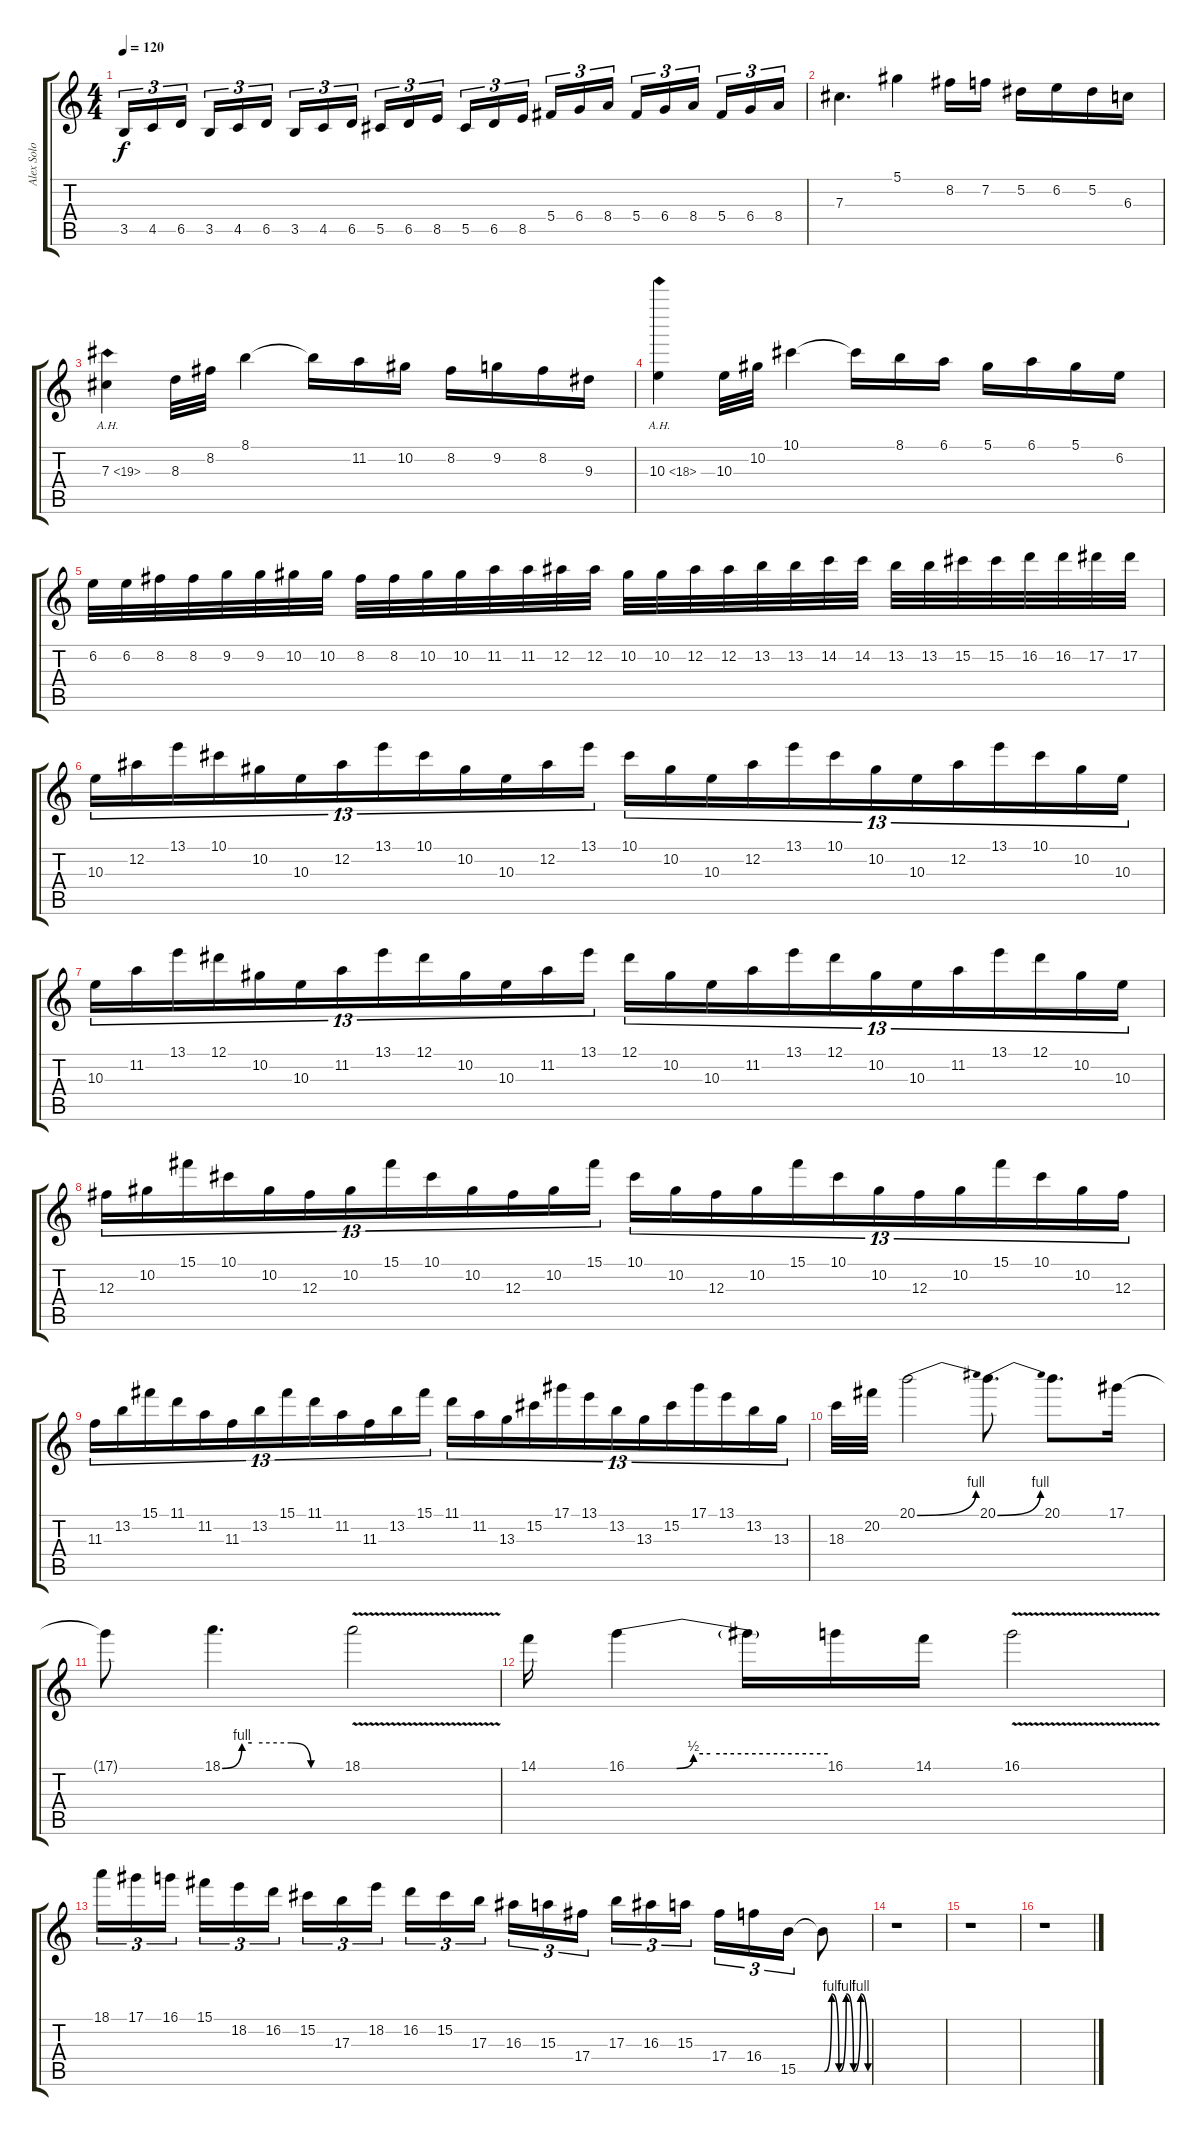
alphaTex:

\track ("Alex Solo" "Alex Solo") {instrument distortionguitar}
\staff {score tabs}
\tuning (Eb4 Bb3 Gb3 Db3 Ab2 Db2) {hide}
\ts (4 4)
\tempo 120
\clef g2
\ks c
3.5.16{tu (3 2) dy f} 4.5.16{tu (3 2)} 6.5.16{tu (3 2) beam splitsecondary} 3.5.16{tu (3 2)} 4.5.16{tu (3 2)} 6.5.16{tu (3 2)} 3.5.16{tu (3 2)} 4.5.16{tu (3 2)} 6.5.16{tu (3 2) beam splitsecondary} 5.5.16{tu (3 2)} 6.5.16{tu (3 2)} 8.5.16{tu (3 2)} 5.5.16{tu (3 2)} 6.5.16{tu (3 2)} 8.5.16{tu (3 2) beam splitsecondary} 5.4.16{tu (3 2)} 6.4.16{tu (3 2)} 8.4.16{tu (3 2)} 5.4.16{tu (3 2)} 6.4.16{tu (3 2)} 8.4.16{tu (3 2) beam splitsecondary} 5.4.16{tu (3 2)} 6.4.16{tu (3 2)} 8.4.16{tu (3 2)} |
7.3.4{d} 5.1.4 8.2.16 7.2.16 5.2.16 6.2.16 5.2.16 6.3.16 |
7.3{ah 12}.4 8.3.32 8.2.32 8.1.4 8.1{t}.16 11.2.16 10.2.16 8.2.16 9.2.16 8.2.16 9.3.16 |
10.3{ah 8}.4 10.3.32 10.2.32 10.1.4 10.1{t}.16 8.1.16 6.1.16 5.1.16 6.1.16 5.1.16 6.2.16 |
6.2.32 6.2.32 8.2.32 8.2.32 9.2.32 9.2.32 10.2.32 10.2.32 8.2.32 8.2.32 10.2.32 10.2.32 11.2.32 11.2.32 12.2.32 12.2.32 10.2.32 10.2.32 12.2.32 12.2.32 13.2.32 13.2.32 14.2.32 14.2.32 13.2.32 13.2.32 15.2.32 15.2.32 16.2.32 16.2.32 17.2.32 17.2.32 |
10.3.16{tu (13 8)} 12.2.16{tu (13 8)} 13.1.16{tu (13 8)} 10.1.16{tu (13 8)} 10.2.16{tu (13 8)} 10.3.16{tu (13 8)} 12.2.16{tu (13 8)} 13.1.16{tu (13 8)} 10.1.16{tu (13 8)} 10.2.16{tu (13 8)} 10.3.16{tu (13 8)} 12.2.16{tu (13 8)} 13.1.16{tu (13 8)} 10.1.16{tu (13 8)} 10.2.16{tu (13 8)} 10.3.16{tu (13 8)} 12.2.16{tu (13 8)} 13.1.16{tu (13 8)} 10.1.16{tu (13 8)} 10.2.16{tu (13 8)} 10.3.16{tu (13 8)} 12.2.16{tu (13 8)} 13.1.16{tu (13 8)} 10.1.16{tu (13 8)} 10.2.16{tu (13 8)} 10.3.16{tu (13 8)} |
10.3.16{tu (13 8)} 11.2.16{tu (13 8)} 13.1.16{tu (13 8)} 12.1.16{tu (13 8)} 10.2.16{tu (13 8)} 10.3.16{tu (13 8)} 11.2.16{tu (13 8)} 13.1.16{tu (13 8)} 12.1.16{tu (13 8)} 10.2.16{tu (13 8)} 10.3.16{tu (13 8)} 11.2.16{tu (13 8)} 13.1.16{tu (13 8)} 12.1.16{tu (13 8)} 10.2.16{tu (13 8)} 10.3.16{tu (13 8)} 11.2.16{tu (13 8)} 13.1.16{tu (13 8)} 12.1.16{tu (13 8)} 10.2.16{tu (13 8)} 10.3.16{tu (13 8)} 11.2.16{tu (13 8)} 13.1.16{tu (13 8)} 12.1.16{tu (13 8)} 10.2.16{tu (13 8)} 10.3.16{tu (13 8)} |
12.3.16{tu (13 8)} 10.2.16{tu (13 8)} 15.1.16{tu (13 8)} 10.1.16{tu (13 8)} 10.2.16{tu (13 8)} 12.3.16{tu (13 8)} 10.2.16{tu (13 8)} 15.1.16{tu (13 8)} 10.1.16{tu (13 8)} 10.2.16{tu (13 8)} 12.3.16{tu (13 8)} 10.2.16{tu (13 8)} 15.1.16{tu (13 8)} 10.1.16{tu (13 8)} 10.2.16{tu (13 8)} 12.3.16{tu (13 8)} 10.2.16{tu (13 8)} 15.1.16{tu (13 8)} 10.1.16{tu (13 8)} 10.2.16{tu (13 8)} 12.3.16{tu (13 8)} 10.2.16{tu (13 8)} 15.1.16{tu (13 8)} 10.1.16{tu (13 8)} 10.2.16{tu (13 8)} 12.3.16{tu (13 8)} |
11.3.16{tu (13 8)} 13.2.16{tu (13 8)} 15.1.16{tu (13 8)} 11.1.16{tu (13 8)} 11.2.16{tu (13 8)} 11.3.16{tu (13 8)} 13.2.16{tu (13 8)} 15.1.16{tu (13 8)} 11.1.16{tu (13 8)} 11.2.16{tu (13 8)} 11.3.16{tu (13 8)} 13.2.16{tu (13 8)} 15.1.16{tu (13 8)} 11.1.16{tu (13 8)} 11.2.16{tu (13 8)} 13.3.16{tu (13 8)} 15.2.16{tu (13 8)} 17.1.16{tu (13 8)} 13.1.16{tu (13 8)} 13.2.16{tu (13 8)} 13.3.16{tu (13 8)} 15.2.16{tu (13 8)} 17.1.16{tu (13 8)} 13.1.16{tu (13 8)} 13.2.16{tu (13 8)} 13.3.16{tu (13 8)} |
18.3.32 20.2.32 20.1{be (bend 0 0 60 4)}.2 20.1{be (bend 0 0 60 4)}.8{d} 20.1.8{d} 17.1.16 |
17.1{t}.8 18.1{be (custom 0 0 10 4 15 4 35 4 45 0 50 0 60 0)}.4{d} 18.1{v}.2 |
14.1.16 16.1{be (custom 0 0 15 0 20 2 25 2 30 2 60 2)}.4 16.1{t}.16 16.1.16 14.1.16 16.1{v}.2 |
18.1.16{tu (3 2)} 17.1.16{tu (3 2)} 16.1.16{tu (3 2) beam splitsecondary} 15.1.16{tu (3 2)} 18.2.16{tu (3 2)} 16.2.16{tu (3 2)} 15.2.16{tu (3 2)} 17.3.16{tu (3 2)} 18.2.16{tu (3 2) beam splitsecondary} 16.2.16{tu (3 2)} 15.2.16{tu (3 2)} 17.3.16{tu (3 2)} 16.3.16{tu (3 2)} 15.3.16{tu (3 2)} 17.4.16{tu (3 2) beam splitsecondary} 17.3.16{tu (3 2)} 16.3.16{tu (3 2)} 15.3.16{tu (3 2)} 17.4.16{tu (3 2)} 16.4.16{tu (3 2)} 15.5.16{tu (3 2)} 15.5{be (custom 0 0 10 4 20 0 30 4 40 0 50 4 60 0) t}.8 |
r.1 |
r.1 |
r.1
